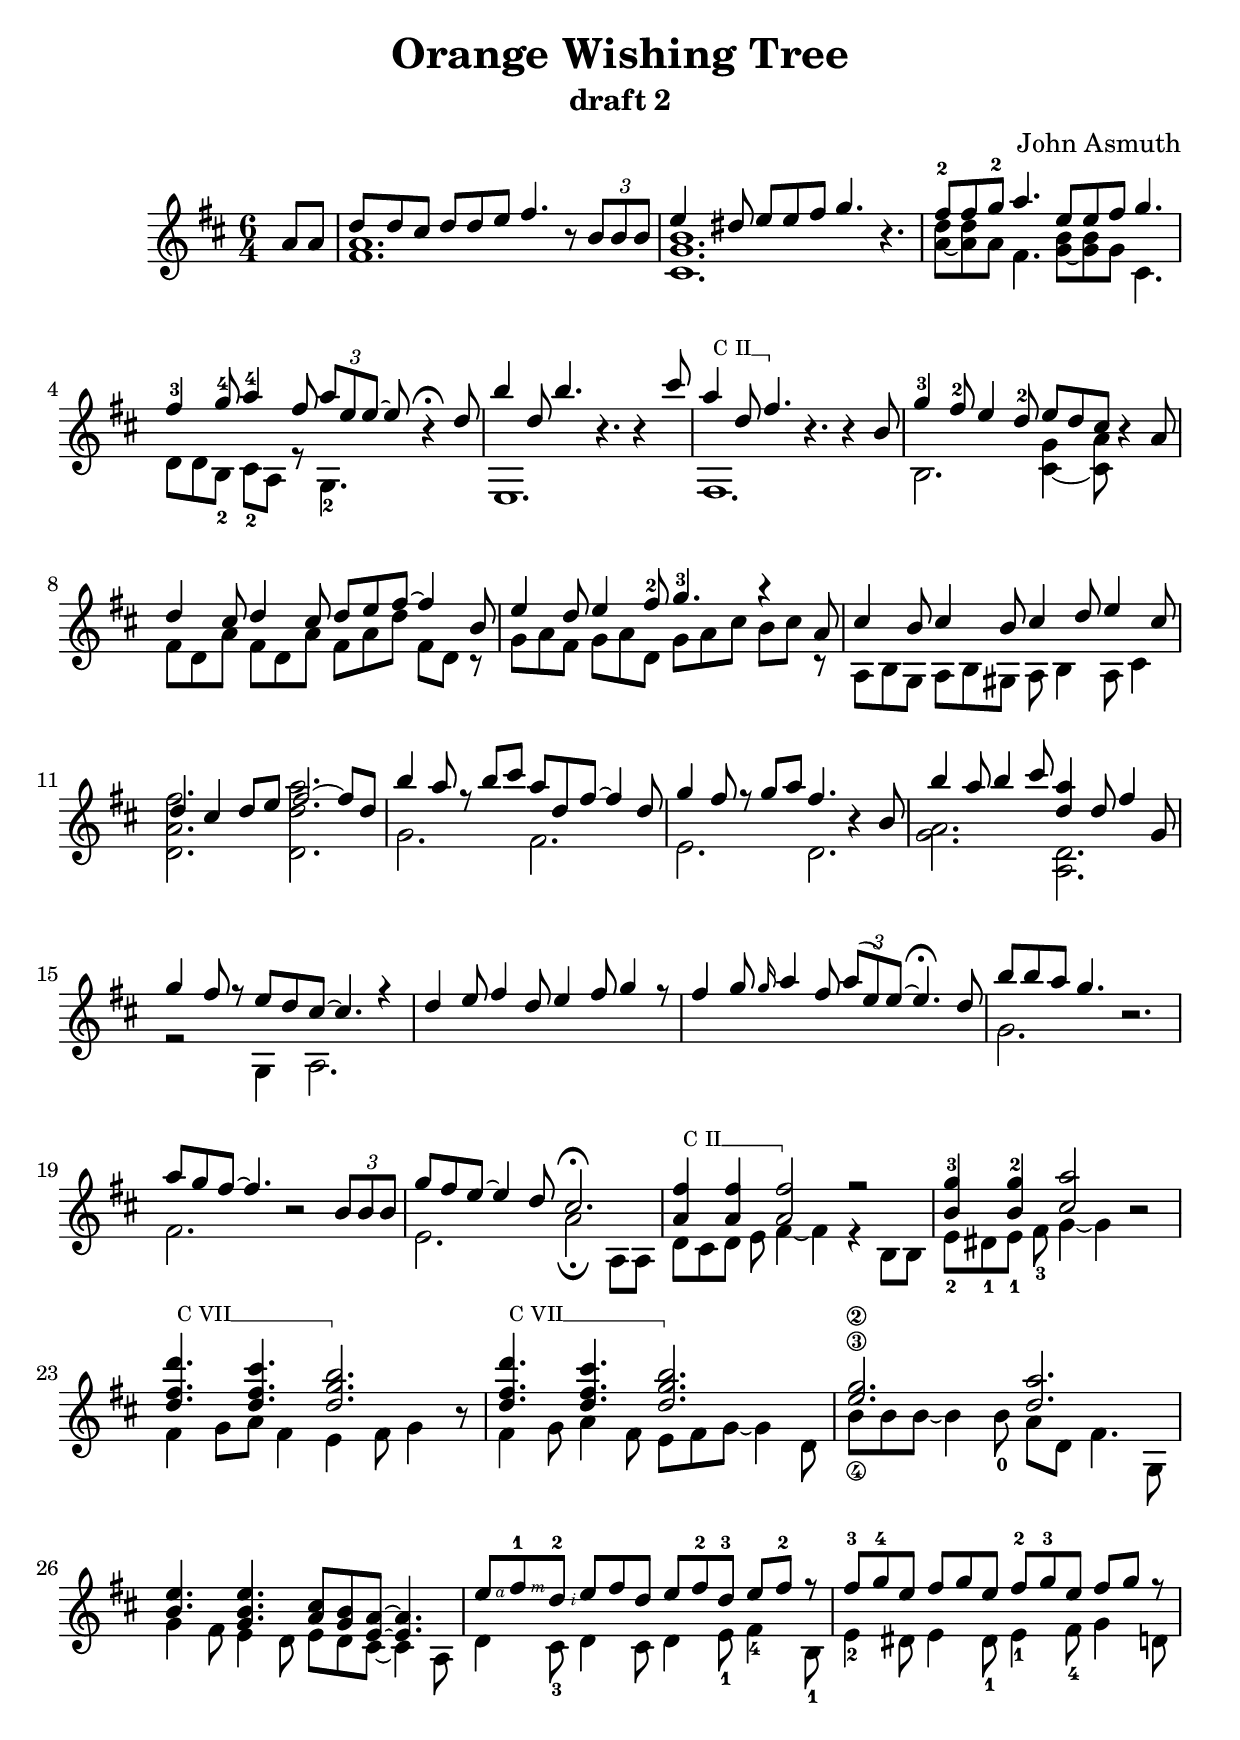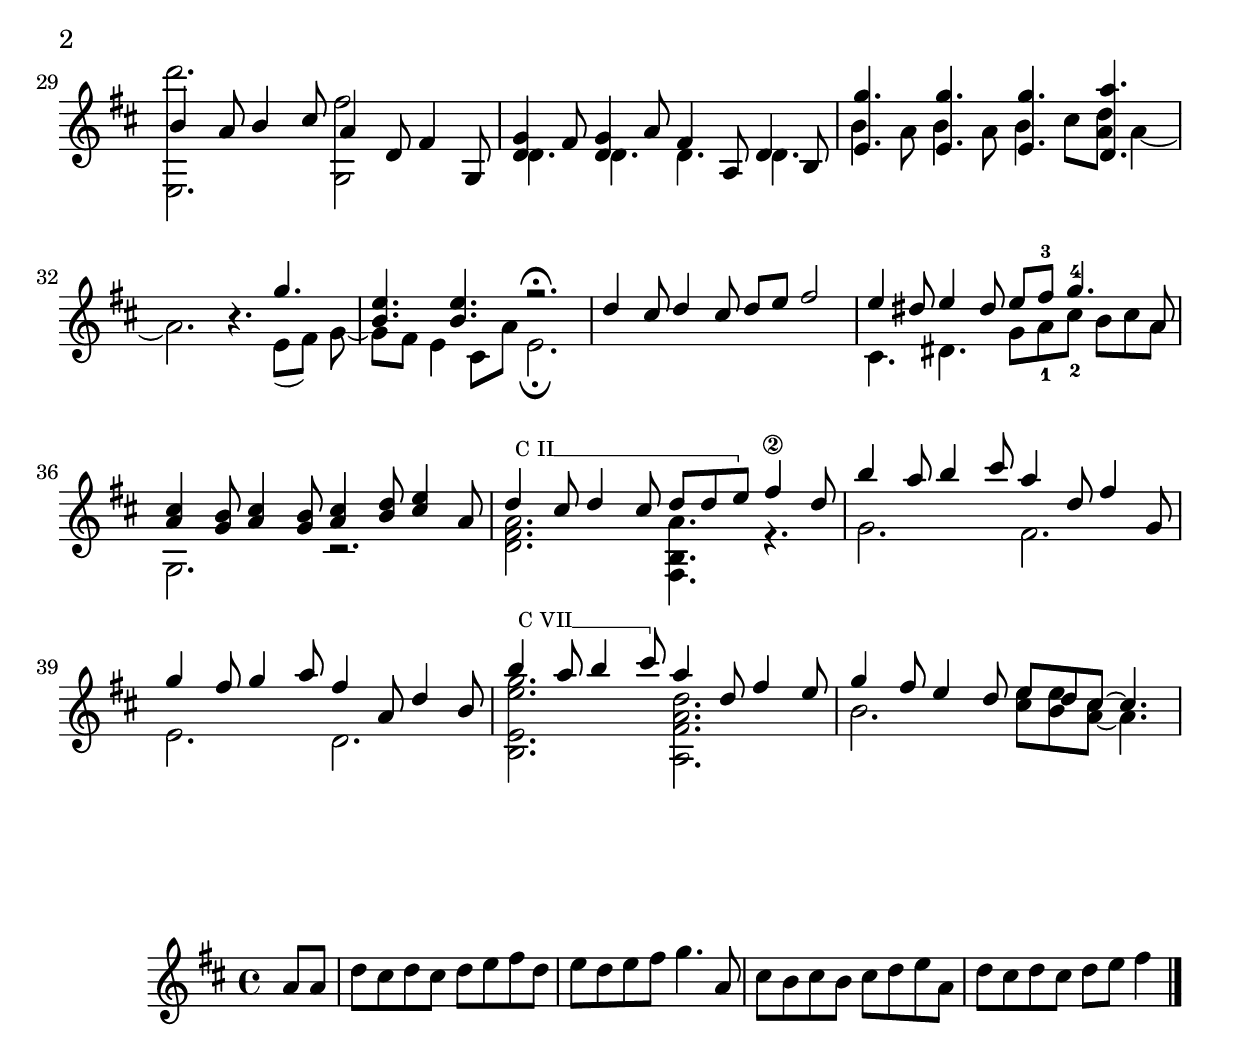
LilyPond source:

\version "2.18.2"
\header {
  title = "Orange Wishing Tree"
  subtitle = "draft 2"
  composer = "John Asmuth"
}

\include "bbarred.ly"
#(define RH rightHandFinger)

#(set-global-staff-size 23)
 <<
  \relative d'' {
    \partial 4
    \time 6/4
    \key d \major
  
    a8 a |
    <<
      \new Voice = "melody"
      { \voiceOne 
        d[ d cis] d[ d e] fis4. \tweak Y-offset #0 r8 \tuplet 3/2 {b,8 b b} |
        e4 dis8 e[ e fis] g4. \tweak Y-offset #0 r |
      }
      \new Voice { \voiceTwo
        <fis, a>1. |
        <b g cis,>1. |
      }
    >>
    <<
      { \voiceOne 
        fis'8-2 fis g-2 a4. e8 e fis g4. |
        fis4-3 g8-4 a4-4 fis8 \tuplet 3/2 { a[ e e~] } e \tweak Y-offset #0 r4 \fermata d8 |
      }
      \new Voice { \voiceTwo
        <d a~>8 <d a> a fis4. <b g~>8 <b g> g cis,4. |
        d8[ d b-2] cis-2 a r g4.-2 s4. |
      }
    >>
    <<
      { \voiceOne 
        b''4 d,8 b'4. \tweak Y-offset #0 r4. \tweak Y-offset #0 r4 cis8 |
        \fbarre #"II" {a4 d,8 fis4.} \tweak Y-offset #0 r4. \tweak Y-offset #0 r4 b,8 |
      }
      \new Voice { \voiceTwo
        e,,1. |
        fis1. |
      }
    >>
    \oneVoice
    <<
      { \voiceOne 
        g''4-3 fis8-2 e4 d8-2 e8 d8 cis8 \tweak Y-offset #0 r4 a8  |
      }
      \new Voice { \voiceTwo
        b,2. <cis~ g'>4 <cis a'>8 s4. |
      }
    >>
    <<
      { \voiceOne 
        d'4 cis8 d4 cis8 d e fis~ fis4 b,8 |
        e4 d8 e4 fis8-2 g4.-3 r4 a,8 |
      }
      \new Voice { \voiceTwo
        fis8[ d a'] fis[ d a'] fis[ a d] fis,[ d] r |
        g[ a fis] g[ a d,] g[ a cis] b[ cis] r |
      }
    >>
    <<
      { \voiceOne 
        cis4 b8 cis4 b8 cis4 d8 e4 cis8 |
        d4 cis d8[ e ] fis2~ fis8 d8 |
      }
      \new Voice { \voiceTwo
        a,8[ b g] a8[ b gis] a b4 a8 cis4 |
        <fis' a, d,>2. <a d, d,> |
      }
    >>
    <<
      { \voiceOne 
        b4 a8 r8 b cis a d, fis~ fis4 d8 |
        g4 fis8 r g a fis4. \tweak Y-offset #0 r4 b,8 |
      }
      \new Voice { \voiceTwo
        g2. fis |
        e d |
      }
    >>
    <<
      { \voiceOne 
        b''4 a8 b4 cis8 <a d,>4 d,8 fis4 g,8 |
        g'4 fis8 r e[ d cis~] cis4. r4 |
      }
      \new Voice { \voiceTwo
        <a g>2. <d, a> |
        r2 g,4 a2. |
      }
    >>
    <<
      { \voiceOne 
        d'4 e8 fis4 d8 e4 fis8 g4 r8 |
        fis4 g8 \grace g16 \glissando a4 fis8 \tuplet 3/2 {a (e) e~} e4. \fermata d8 |
      }
      \new Voice { \voiceTwo
        s1. s
      }
    >>
    \oneVoice 
    <<
      { \voiceOne 
        b'8[ b a] g4. \tweak Y-offset #0 r2. |
        a8[ g fis~] fis4. \tweak Y-offset #0 r2 \tuplet 3/2 { b,8[ b b] } |
      }
      \new Voice { \voiceTwo
        g2. s |
        fis2. s |
      }
    >>
    <<
      { \voiceOne 
        g'8[ fis e~] e4 d8  cis2. \fermata |
      }
      \new Voice { \voiceTwo
        e,2. a2 \fermata a,8 a |
      }
    >>
    <<
      { \voiceOne 
        \fbarre #"II" { <a' fis'>4 <a fis'>4 <a fis'>2 } r2 |
        <b g'-3>4 <b g'-2>4 <cis a'>2 \tweak Y-offset #0 r2 |
      }
      \new Voice { \voiceTwo
        d,8[ cis d] e fis4~ fis4 r b,8 b |
        e-2[ dis-1 e-1] fis-3 g4~ g s2 |
      }
    >>
    <<
      { \voiceOne
        \fbarre #"VII" { <d'' fis, d>4. <cis fis, d> <b g d>2. } |
        \fbarre #"VII" { <d fis, d>4. <cis fis, d> <b g d>2. } |
      }
      \new Voice { \voiceTwo
        fis,4 g8 a8 fis4 e4 fis8 g4 \tweak Y-offset #0 r8 |
        fis4 g8 a4 fis8 e8[ fis8 g8~] g4 d8 |
      }
    >>
    <<
      { \voiceOne
        \set stringNumberOrientations = #'(up)
        <e'\3 g\2>2. <d a'> |
        <b e>4. <g b e> <a cis>8 <g b> <e a>~ <e a>4. |
      }
      \new Voice { \voiceTwo
        \set stringNumberOrientations = #'(down)
        b'8\4[ b b~] b4 b8-0 a d, fis4. g,8 |
        g'4 fis8 e4 d8 e[ d cis~] cis4 a8 |
      }
    >>
    <<
      { \voiceOne
        e''8\RH #4 [ fis-1 \RH #3 d-2] \RH #2 e[ fis d] e[ fis-2 d-3] e[ fis-2] r |
        fis8-3[ g-4 e] fis[ g e] fis-2[ g-3 e] fis[ g] r |
      }
      \new Voice { \voiceTwo
        d,4 cis8-3 d4 cis8 d4 e8-1 fis4-4 b,8-1 |
        e4-2 dis8 e4 dis8-1 e4-1 fis8-4 g4 d8 |
      }
    >>
    <<
      { \voiceTwo 
        <d'' e,,,>2.  <fis, g,,>2 s4 |
        d,4. d d d |
      }
      \new Voice { \voiceOne
        b'4 a8 b4 cis8 a4 d,8 fis4 g,8  |
        <g' d>4 fis8 <g d>4 a8 fis4 a,8 d4 b8 |
      }
    >>
    <<
      { \voiceOne
        <g'' e,>4. <g e,> <g e,> <a d,,> |
        s1 s8 g4. |
        <b, e>4. <b e> r2. \fermata |
      }
      \new Voice { \voiceTwo
        b4 a8 b4 a8 b4 cis8 <d a>8 a4~ |
        a2. \tweak Y-offset #0 r4. e8[(fis)] g~  |
        g8 fis8 e4 cis8a'8 e2. \fermata |
      }
    >>
    <<
      { \voiceOne 
        d'4 cis8 d4 cis8 d e fis2 |
        e4 dis8 e4 dis8 e fis-3 g4.-4 a,8 |
      }
      \new Voice { \voiceTwo
        s1. |
        cis,4. dis4. g8[ a-1 cis-2] b[ cis a] |
      }
    >>
    <<
      { \voiceOne 
        <cis a>4 <b g>8 <cis a>4 <b g>8 <cis a>4 <d b>8 <e cis>4 a,8 |
        \fbarre #"II" { d4 cis8 d4 cis8 d8 d e } fis4\2 d8 |
      }
      \new Voice { \voiceTwo
        g,,2. r |
        <d' fis a>2. <fis, b a'>4. r4. |
      }
    >>
    <<
      { \voiceOne 
        b''4 a8 b4 cis8 a4 d,8 fis4 g,8 |
        g'4 fis8 g4 a8 fis4 a,8 d4 b8 |
      }
      \new Voice { \voiceTwo
        g2. fis |
        e d |
      }
    >>
    <<
      { \voiceOne 
        \fbarre #"VII" { b''4 a8 b4 cis8 } a4 d,8 fis4 e8 |
        g4 fis8 e4 d8 e[ d cis~] cis4. |
      }
      \new Voice { \voiceTwo
        <e, b e' g>2. <a, fis' a d> |
        b' <cis e>8 <b e> <a~ cis> a4. |
      }
    >>
  }
>>
{
  \time 4/4
  \key d \major
  \partial 4
  a'8 a' |
  d''8 cis'' d'' cis'' d'' e'' fis'' d'' |
  e'' d'' e'' fis'' g''4. a'8 |
  cis''8 b' cis'' b' cis'' d'' e'' a' |
  d'' cis'' d'' cis'' d'' e'' fis''4
  \bar "|."
}